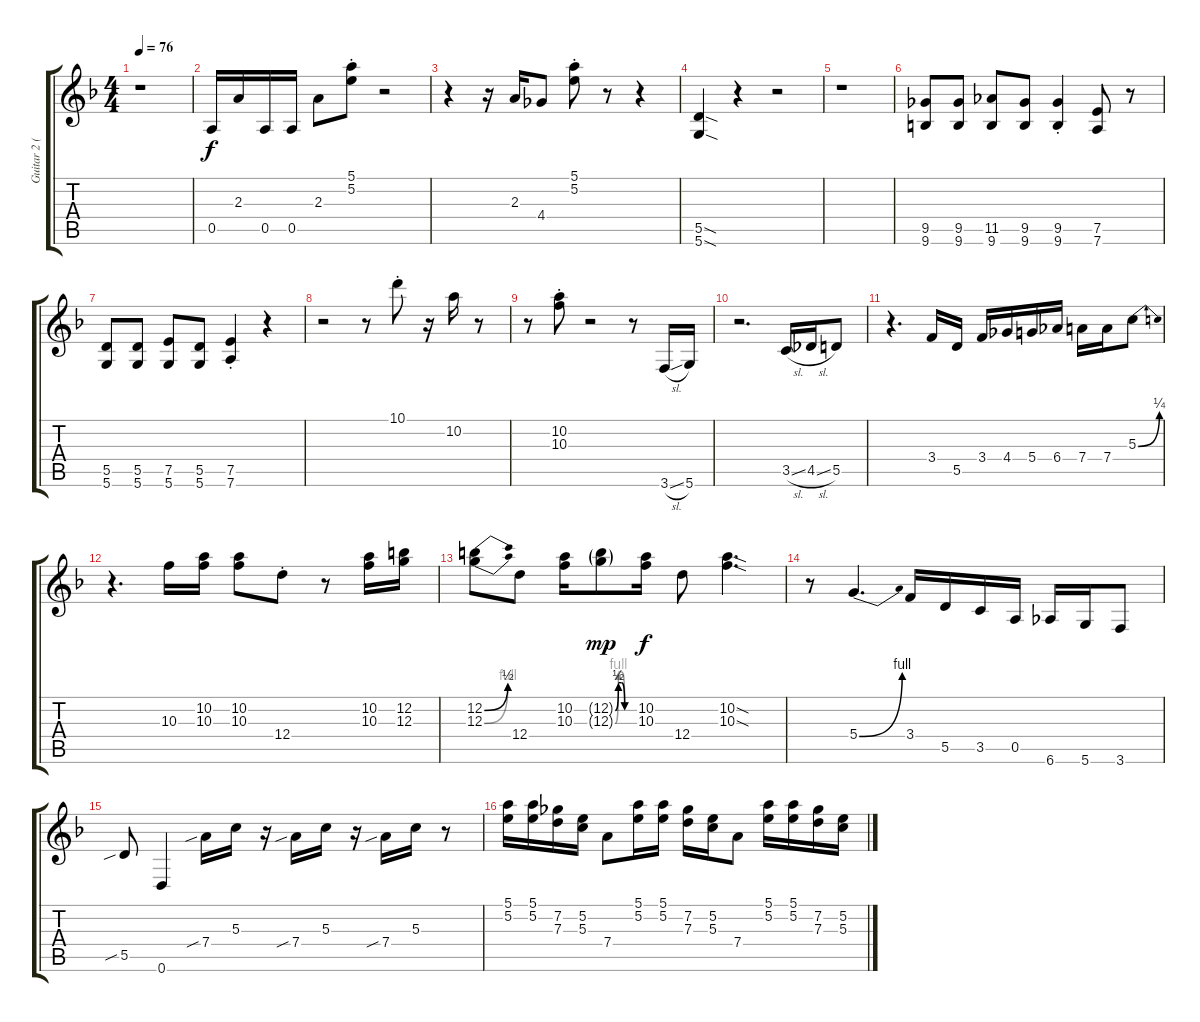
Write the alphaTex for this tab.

\track ("Guitar 2 (dist.)" "Guitar 2 (") {instrument distortionguitar}
\staff {score tabs}
\tuning (E4 B3 G3 D3 A2 D2) {hide}
\ts (4 4)
\tempo 76
\clef g2
\ks f
r.1{dy f} |
0.5.16 2.3.16 0.5.16 0.5.16 2.3.8 (5.1{st} 5.2).8 r.2 |
r.4 r.16 2.3.16 4.4.8 (5.1{st} 5.2).8 r.8 r.4 |
(5.5{sod} 5.6{sod}).4 r.4 r.2 |
r.1 |
(9.5 9.6).8 (9.5 9.6).8 (11.5 9.6).8 (9.5 9.6).8 (9.5 9.6{st}).4 (7.5 7.6).8 r.8 |
(5.5 5.6).8 (5.5 5.6).8 (7.5 5.6).8 (5.5 5.6).8 (7.5 7.6{st}).4 r.4 |
r.2 r.8 10.1{st}.8 r.16 10.2.16 r.8 |
r.8 (10.2 10.3{st}).8 r.2 r.8 3.6{sl}.16 5.6.16 |
r.2{d} 3.5{sl}.16 4.5{sl}.16 5.5.8 |
r.4{d} 3.4.16 5.5.16 3.4.16 4.4.16 5.4.16 6.4.16 7.4.16 7.4.16 5.3{be (bend 0 0 60 1)}.8 |
r.4{d} 10.3.16 (10.2 10.3).16 (10.2 10.3).8 12.4{st}.8 r.8 (10.2 10.3).16 (12.2 12.3).16 |
(12.2{be (bend 0 0 60 2)} 12.3{be (bend 0 0 60 4)}).8 12.4.8 (10.2 10.3).16 (12.2{be (custom 0 0 10 2 20 2 30 0 60 0) g} 12.3{be (custom 0 0 10 4 20 4 30 0 60 0) g}).8{dy mp} (10.2 10.3).16{dy f} 12.4.8 (10.2{sod} 10.3{sod}).4{d} |
r.8 5.4{be (bend 0 0 60 4)}.4{d} 3.4.16 5.5.16 3.5.16 0.5.16 6.6.16 5.6.16 3.6.8 |
5.5{sib}.8 0.6.4 7.4{sib}.16 5.3.16 r.16 7.4{sib}.16 5.3.16 r.16 7.4{sib}.16 5.3.16 r.8 |
(5.1 5.2).16 (5.1 5.2).16 (7.2 7.3).16 (5.2 5.3).16 7.4.8 (5.1 5.2).16 (5.1 5.2).16 (7.2 7.3).16 (5.2 5.3).16 7.4.8 (5.1 5.2).16 (5.1 5.2).16 (7.2 7.3).16 (5.2 5.3).16
